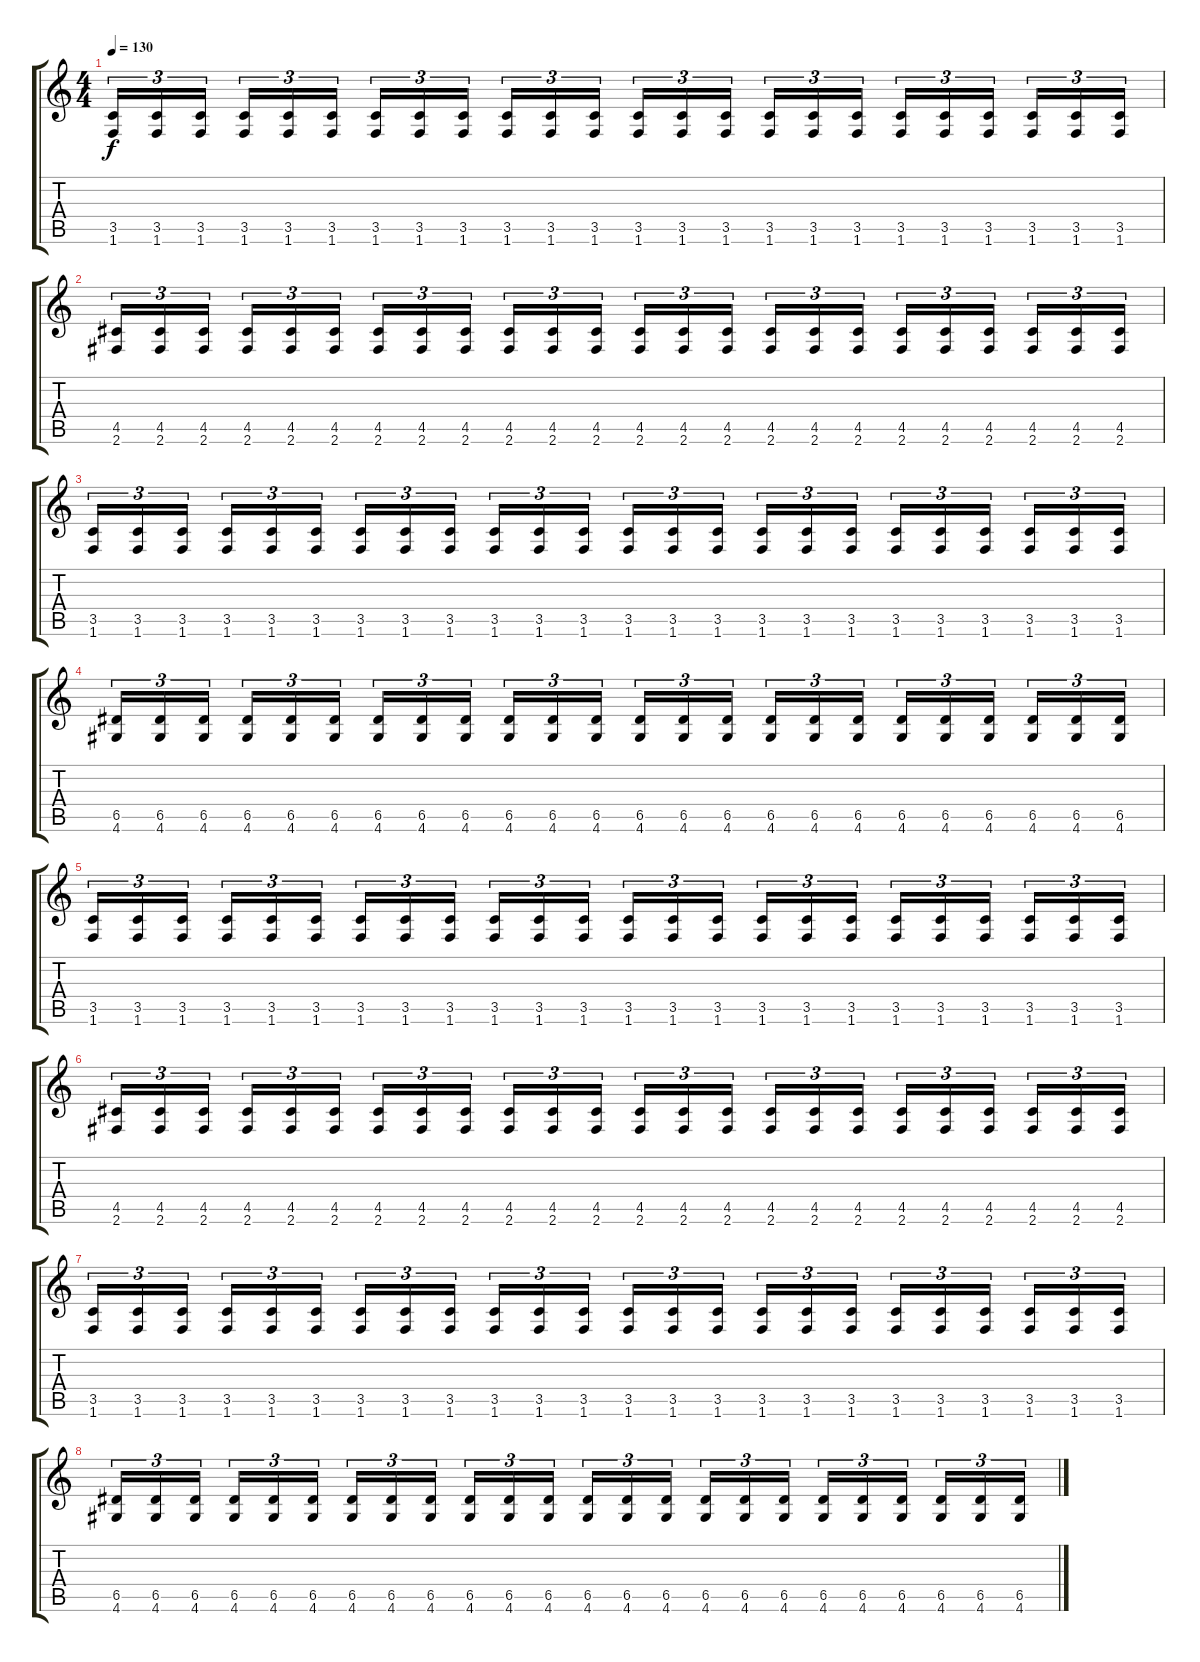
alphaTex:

\track "" {instrument distortionguitar}
\staff {score tabs}
\tuning (E4 B3 G3 D3 A2 E2) {hide}
\ts (4 4)
\tempo 130
\clef g2
\ks c
(3.5 1.6).16{tu (3 2) dy f} (3.5 1.6).16{tu (3 2)} (3.5 1.6).16{tu (3 2) beam splitsecondary} (3.5 1.6).16{tu (3 2)} (3.5 1.6).16{tu (3 2)} (3.5 1.6).16{tu (3 2)} (3.5 1.6).16{tu (3 2)} (3.5 1.6).16{tu (3 2)} (3.5 1.6).16{tu (3 2) beam splitsecondary} (3.5 1.6).16{tu (3 2)} (3.5 1.6).16{tu (3 2)} (3.5 1.6).16{tu (3 2)} (3.5 1.6).16{tu (3 2)} (3.5 1.6).16{tu (3 2)} (3.5 1.6).16{tu (3 2) beam splitsecondary} (3.5 1.6).16{tu (3 2)} (3.5 1.6).16{tu (3 2)} (3.5 1.6).16{tu (3 2)} (3.5 1.6).16{tu (3 2)} (3.5 1.6).16{tu (3 2)} (3.5 1.6).16{tu (3 2) beam splitsecondary} (3.5 1.6).16{tu (3 2)} (3.5 1.6).16{tu (3 2)} (3.5 1.6).16{tu (3 2)} |
(4.5 2.6).16{tu (3 2)} (4.5 2.6).16{tu (3 2)} (4.5 2.6).16{tu (3 2) beam splitsecondary} (4.5 2.6).16{tu (3 2)} (4.5 2.6).16{tu (3 2)} (4.5 2.6).16{tu (3 2)} (4.5 2.6).16{tu (3 2)} (4.5 2.6).16{tu (3 2)} (4.5 2.6).16{tu (3 2) beam splitsecondary} (4.5 2.6).16{tu (3 2)} (4.5 2.6).16{tu (3 2)} (4.5 2.6).16{tu (3 2)} (4.5 2.6).16{tu (3 2)} (4.5 2.6).16{tu (3 2)} (4.5 2.6).16{tu (3 2) beam splitsecondary} (4.5 2.6).16{tu (3 2)} (4.5 2.6).16{tu (3 2)} (4.5 2.6).16{tu (3 2)} (4.5 2.6).16{tu (3 2)} (4.5 2.6).16{tu (3 2)} (4.5 2.6).16{tu (3 2) beam splitsecondary} (4.5 2.6).16{tu (3 2)} (4.5 2.6).16{tu (3 2)} (4.5 2.6).16{tu (3 2)} |
(3.5 1.6).16{tu (3 2)} (3.5 1.6).16{tu (3 2)} (3.5 1.6).16{tu (3 2) beam splitsecondary} (3.5 1.6).16{tu (3 2)} (3.5 1.6).16{tu (3 2)} (3.5 1.6).16{tu (3 2)} (3.5 1.6).16{tu (3 2)} (3.5 1.6).16{tu (3 2)} (3.5 1.6).16{tu (3 2) beam splitsecondary} (3.5 1.6).16{tu (3 2)} (3.5 1.6).16{tu (3 2)} (3.5 1.6).16{tu (3 2)} (3.5 1.6).16{tu (3 2)} (3.5 1.6).16{tu (3 2)} (3.5 1.6).16{tu (3 2) beam splitsecondary} (3.5 1.6).16{tu (3 2)} (3.5 1.6).16{tu (3 2)} (3.5 1.6).16{tu (3 2)} (3.5 1.6).16{tu (3 2)} (3.5 1.6).16{tu (3 2)} (3.5 1.6).16{tu (3 2) beam splitsecondary} (3.5 1.6).16{tu (3 2)} (3.5 1.6).16{tu (3 2)} (3.5 1.6).16{tu (3 2)} |
(6.5 4.6).16{tu (3 2)} (6.5 4.6).16{tu (3 2)} (6.5 4.6).16{tu (3 2) beam splitsecondary} (6.5 4.6).16{tu (3 2)} (6.5 4.6).16{tu (3 2)} (6.5 4.6).16{tu (3 2)} (6.5 4.6).16{tu (3 2)} (6.5 4.6).16{tu (3 2)} (6.5 4.6).16{tu (3 2) beam splitsecondary} (6.5 4.6).16{tu (3 2)} (6.5 4.6).16{tu (3 2)} (6.5 4.6).16{tu (3 2)} (6.5 4.6).16{tu (3 2)} (6.5 4.6).16{tu (3 2)} (6.5 4.6).16{tu (3 2) beam splitsecondary} (6.5 4.6).16{tu (3 2)} (6.5 4.6).16{tu (3 2)} (6.5 4.6).16{tu (3 2)} (6.5 4.6).16{tu (3 2)} (6.5 4.6).16{tu (3 2)} (6.5 4.6).16{tu (3 2) beam splitsecondary} (6.5 4.6).16{tu (3 2)} (6.5 4.6).16{tu (3 2)} (6.5 4.6).16{tu (3 2)} |
(3.5 1.6).16{tu (3 2)} (3.5 1.6).16{tu (3 2)} (3.5 1.6).16{tu (3 2) beam splitsecondary} (3.5 1.6).16{tu (3 2)} (3.5 1.6).16{tu (3 2)} (3.5 1.6).16{tu (3 2)} (3.5 1.6).16{tu (3 2)} (3.5 1.6).16{tu (3 2)} (3.5 1.6).16{tu (3 2) beam splitsecondary} (3.5 1.6).16{tu (3 2)} (3.5 1.6).16{tu (3 2)} (3.5 1.6).16{tu (3 2)} (3.5 1.6).16{tu (3 2)} (3.5 1.6).16{tu (3 2)} (3.5 1.6).16{tu (3 2) beam splitsecondary} (3.5 1.6).16{tu (3 2)} (3.5 1.6).16{tu (3 2)} (3.5 1.6).16{tu (3 2)} (3.5 1.6).16{tu (3 2)} (3.5 1.6).16{tu (3 2)} (3.5 1.6).16{tu (3 2) beam splitsecondary} (3.5 1.6).16{tu (3 2)} (3.5 1.6).16{tu (3 2)} (3.5 1.6).16{tu (3 2)} |
(4.5 2.6).16{tu (3 2)} (4.5 2.6).16{tu (3 2)} (4.5 2.6).16{tu (3 2) beam splitsecondary} (4.5 2.6).16{tu (3 2)} (4.5 2.6).16{tu (3 2)} (4.5 2.6).16{tu (3 2)} (4.5 2.6).16{tu (3 2)} (4.5 2.6).16{tu (3 2)} (4.5 2.6).16{tu (3 2) beam splitsecondary} (4.5 2.6).16{tu (3 2)} (4.5 2.6).16{tu (3 2)} (4.5 2.6).16{tu (3 2)} (4.5 2.6).16{tu (3 2)} (4.5 2.6).16{tu (3 2)} (4.5 2.6).16{tu (3 2) beam splitsecondary} (4.5 2.6).16{tu (3 2)} (4.5 2.6).16{tu (3 2)} (4.5 2.6).16{tu (3 2)} (4.5 2.6).16{tu (3 2)} (4.5 2.6).16{tu (3 2)} (4.5 2.6).16{tu (3 2) beam splitsecondary} (4.5 2.6).16{tu (3 2)} (4.5 2.6).16{tu (3 2)} (4.5 2.6).16{tu (3 2)} |
(3.5 1.6).16{tu (3 2)} (3.5 1.6).16{tu (3 2)} (3.5 1.6).16{tu (3 2) beam splitsecondary} (3.5 1.6).16{tu (3 2)} (3.5 1.6).16{tu (3 2)} (3.5 1.6).16{tu (3 2)} (3.5 1.6).16{tu (3 2)} (3.5 1.6).16{tu (3 2)} (3.5 1.6).16{tu (3 2) beam splitsecondary} (3.5 1.6).16{tu (3 2)} (3.5 1.6).16{tu (3 2)} (3.5 1.6).16{tu (3 2)} (3.5 1.6).16{tu (3 2)} (3.5 1.6).16{tu (3 2)} (3.5 1.6).16{tu (3 2) beam splitsecondary} (3.5 1.6).16{tu (3 2)} (3.5 1.6).16{tu (3 2)} (3.5 1.6).16{tu (3 2)} (3.5 1.6).16{tu (3 2)} (3.5 1.6).16{tu (3 2)} (3.5 1.6).16{tu (3 2) beam splitsecondary} (3.5 1.6).16{tu (3 2)} (3.5 1.6).16{tu (3 2)} (3.5 1.6).16{tu (3 2)} |
(6.5 4.6).16{tu (3 2)} (6.5 4.6).16{tu (3 2)} (6.5 4.6).16{tu (3 2) beam splitsecondary} (6.5 4.6).16{tu (3 2)} (6.5 4.6).16{tu (3 2)} (6.5 4.6).16{tu (3 2)} (6.5 4.6).16{tu (3 2)} (6.5 4.6).16{tu (3 2)} (6.5 4.6).16{tu (3 2) beam splitsecondary} (6.5 4.6).16{tu (3 2)} (6.5 4.6).16{tu (3 2)} (6.5 4.6).16{tu (3 2)} (6.5 4.6).16{tu (3 2)} (6.5 4.6).16{tu (3 2)} (6.5 4.6).16{tu (3 2) beam splitsecondary} (6.5 4.6).16{tu (3 2)} (6.5 4.6).16{tu (3 2)} (6.5 4.6).16{tu (3 2)} (6.5 4.6).16{tu (3 2)} (6.5 4.6).16{tu (3 2)} (6.5 4.6).16{tu (3 2) beam splitsecondary} (6.5 4.6).16{tu (3 2)} (6.5 4.6).16{tu (3 2)} (6.5 4.6).16{tu (3 2)}
